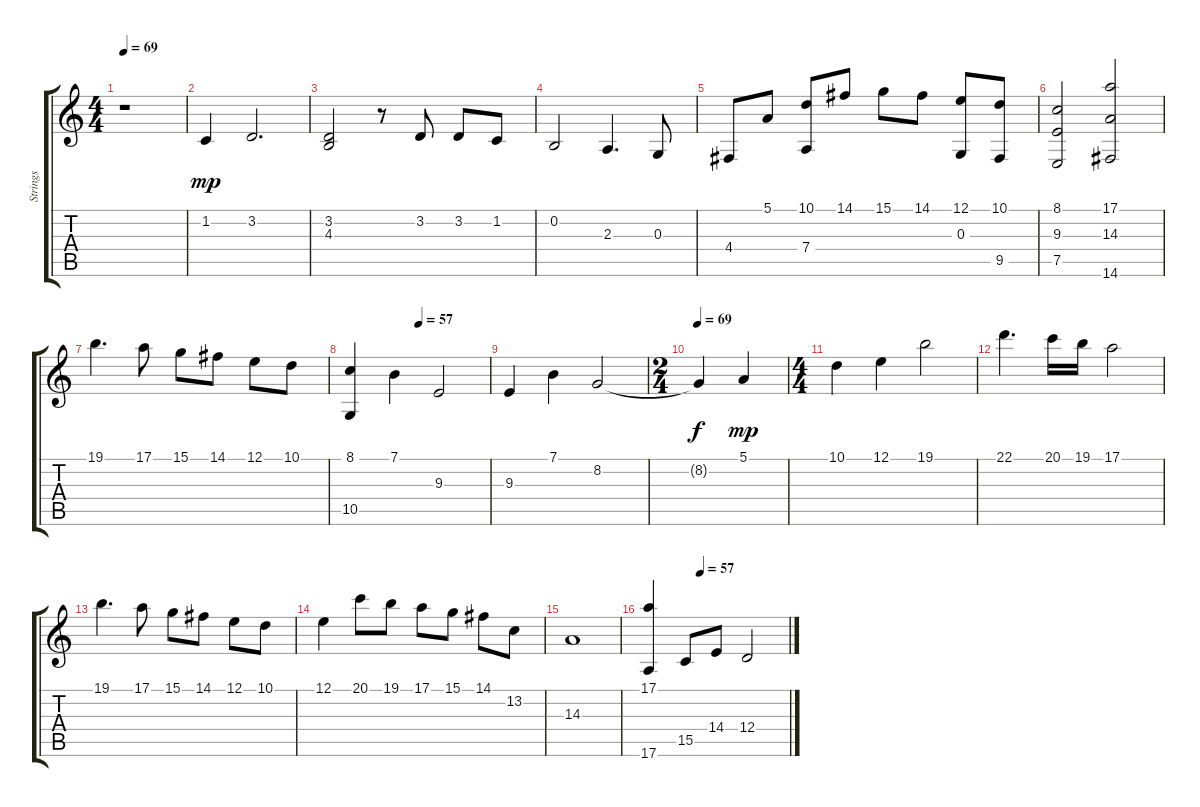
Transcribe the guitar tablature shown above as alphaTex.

\track ("Strings" "Strings") {instrument stringensemble1}
\staff {score tabs}
\tuning (E4 B3 G3 D3 A2 E2) {hide}
\ts (4 4)
\tempo 69
\clef g2
\ks c
r.1{dy mp} |
1.2.4 3.2.2{d} |
(3.2 4.3).2 r.8 3.2.8 3.2.8 1.2.8 |
0.2.2 2.3.4{d} 0.3.8 |
4.4.8 5.1.8 (10.1 7.4).8 14.1.8 15.1.8 14.1.8 (12.1 0.3).8 (10.1 9.5).8 |
(8.1 9.3 7.5).2 (17.1 14.3 14.6).2 |
19.1.4{d} 17.1.8 15.1.8 14.1.8 12.1.8 10.1.8 |
\tempo (57 0.5)
(8.1 10.5).4 7.1.4 9.3.2 |
9.3.4 7.1.4 8.2.2 |
\ts (2 4)
\tempo 69
8.2{t}.4{dy f} 5.1.4{dy mp} |
\ts (4 4)
10.1.4 12.1.4 19.1.2 |
22.1.4{d} 20.1.16 19.1.16 17.1.2 |
19.1.4{d} 17.1.8 15.1.8 14.1.8 12.1.8 10.1.8 |
12.1.4 20.1.8 19.1.8 17.1.8 15.1.8 14.1.8 13.2.8 |
14.3.1 |
\tempo (57 0.375)
(17.1 17.6).4 15.5.8 14.4.8 12.4.2
